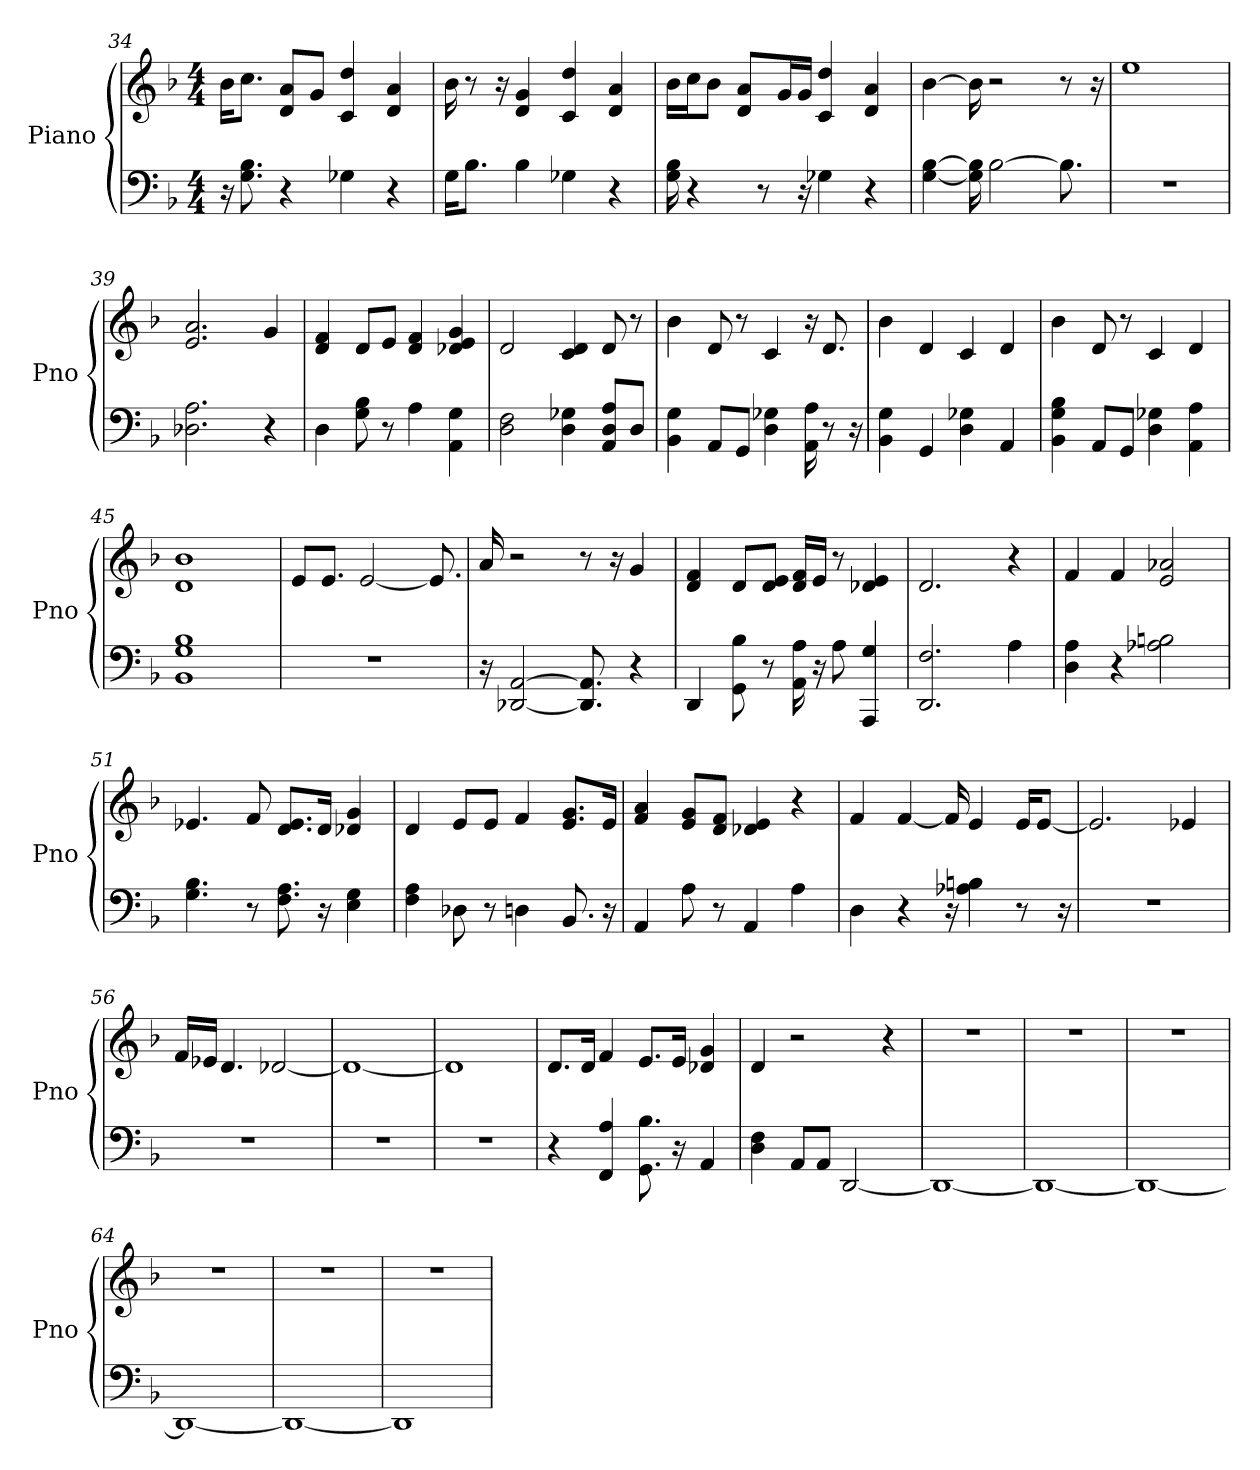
**kern	**kern
*part1	*part1
*staff2	*staff1
*I"Piano	*
*I'Pno	*
*clefF4	*clefG2
*k[b-]	*k[b-]
*F:	*F:
*M4/4	*M4/4
=34	=34
16r	16b-\KL
8.G 8.B-	8.cc\J
4r	8d/ 8a/L
.	8g/J
4G-	4dd 4c
4r	4a 4d
=35	=35
16G\KL	16b-
8.B-\J	8r
.	16r
4B-	4d 4g
4G-	4dd 4c
4r	4d 4a
=36	=36
16G 16B-	16b-\LL
4r	16cc\J
.	8b-\J
.	8d/ 8a/L
8r	.
.	16g/L
16r	16g/JJ
4G-	4dd 4c
4r	4d 4a
=37	=37
[4G [4B-	[4b-
16G] 16B-]	16b-]
[2B-	2r
8.B-]	8r
.	16r
=38	=38
1r	1ee
=39	=39
2.A 2.D-	2.e 2.a
4r	4g
=40	=40
4D	4d 4f
8B- 8G	8d/L
8r	8e/J
4A	4d 4f
4AA 4G	4d- 4g 4e
=41	=41
2D 2F	2d
4G- 4D	4c 4d
8AA/ 8D/ 8A/L	8d
8D/J	8r
=42	=42
4G 4BB-	4b-
8AA/L	8d
8GG/J	8r
4G- 4D	4c
16AA 16A	16r
8r	8.d
16r	.
=43	=43
4BB- 4G	4b-
4GG	4d
4D 4G-	4c
4AA	4d
=44	=44
4G 4BB- 4B-	4b-
8AA/L	8d
8GG/J	8r
4D 4G-	4c
4AA 4A	4d
=45	=45
1G 1B- 1BB-	1d 1b-
=46	=46
1r	8e/L
.	8.e/J
.	[2e
.	8.e]
=47	=47
16r	16a
[2AA [2DD-	2r
8.AA] 8.DD-]	8r
.	16r
4r	4g
=48	=48
4DD	4f 4d
8B- 8GG	8d/L
8r	8e/ 8d/J
16A 16AA	16f/ 16d/LL
16r	16e/JJ
8A	8r
4AAA 4G	4e 4d-
=49	=49
2.F 2.DD	2.d
4A	4r
=50	=50
4A 4D	4f
4r	4f
2B 2A-	2a- 2e
=51	=51
4.G 4.B-	4.e-
8r	8f
8.F 8.A	8.e-/ 8.d/L
16r	16d/Jk
4G 4E	4d- 4g
=52	=52
4F 4A	4d
8D-	8e/L
8r	8e/J
4D	4f
8.BB-	8.g/ 8.e/L
16r	16e/Jk
=53	=53
4AA	4f 4a
8A	8g/ 8e/L
8r	8f/ 8d/J
4AA	4e 4d-
4A	4r
=54	=54
4D	4f
4r	[4f
16r	16f]
4B 4A-	4e
8r	16e/KL
.	[8e/J
16r	.
=55	=55
1r	2.e]
.	4e-
=56	=56
1r	16f/LL
.	16e-/JJ
.	4.d
.	[2d-
=57	=57
1r	1d-_
=58	=58
1r	1d-]
=59	=59
4r	8.d/L
.	16d/Jk
4FF 4A	4f
8.GG 8.B-	8.e/L
16r	16e/Jk
4AA	4d- 4g
=60	=60
4D 4F	4d
8AA/L	2r
8AA/J	.
[2DD	.
.	4r
=61	=61
1DD_	1r
=62	=62
1DD_	1r
=63	=63
1DD_	1r
=64	=64
1DD_	1r
=65	=65
1DD_	1r
=66	=66
1DD]	1r
=	=
*-	*-
